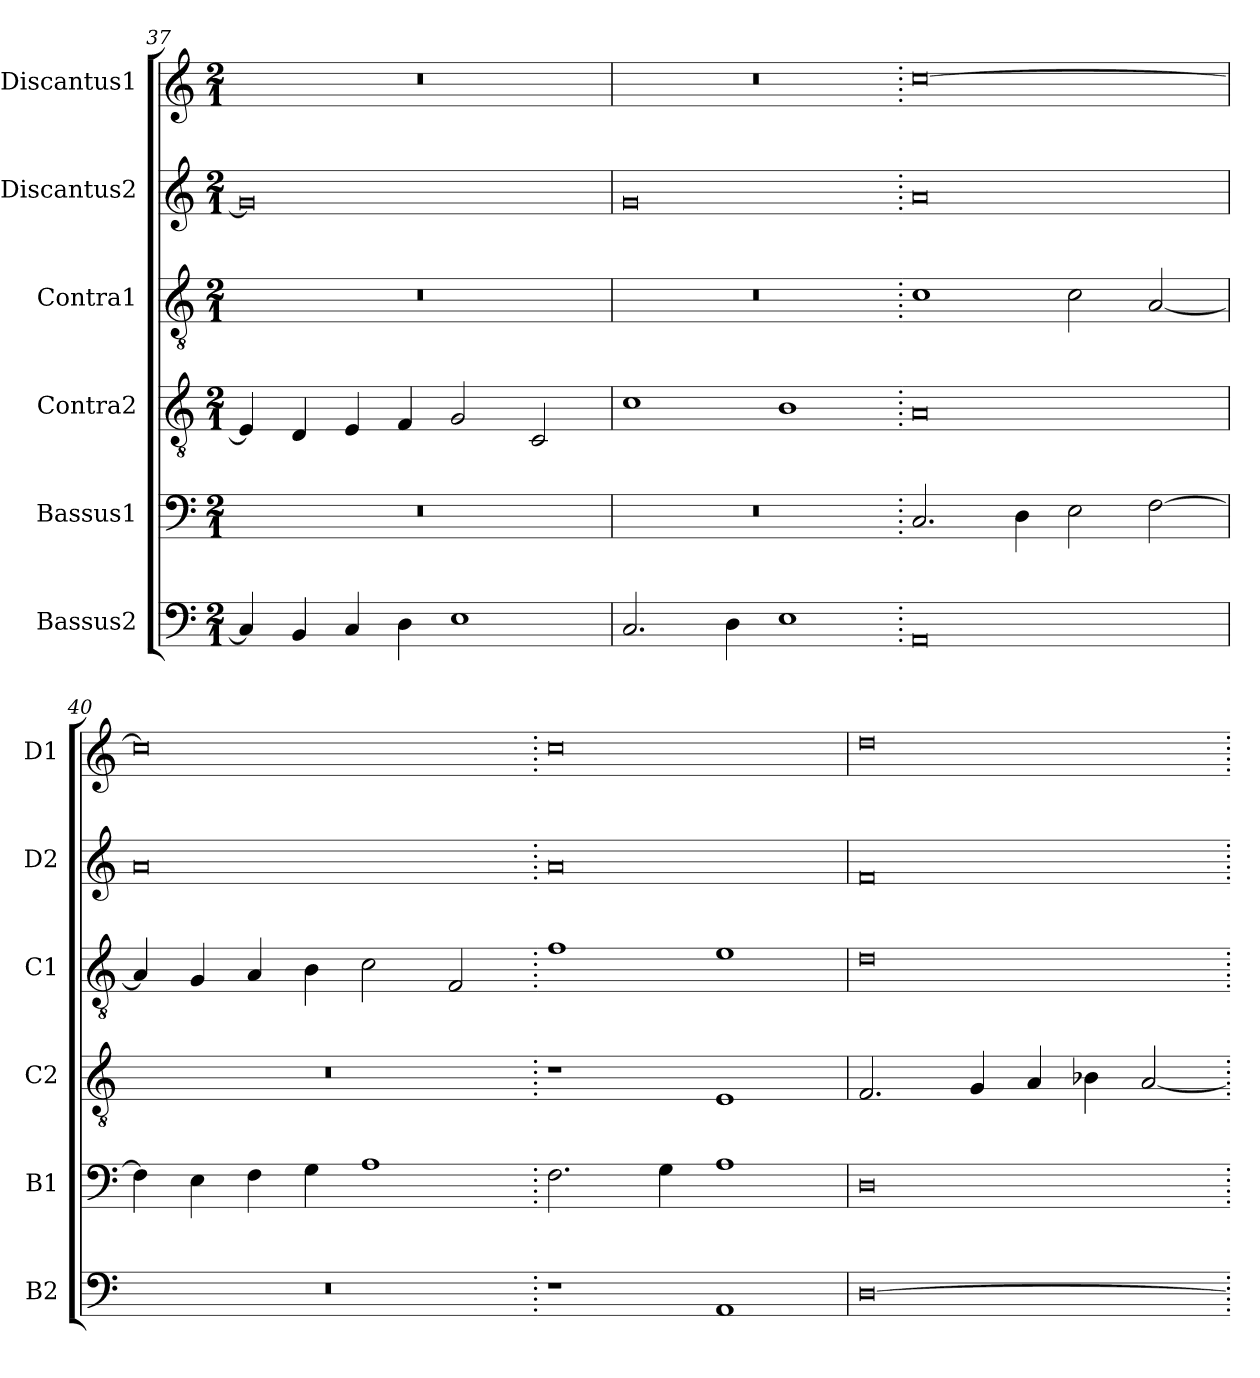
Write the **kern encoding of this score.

**kern	**kern	**kern	**kern	**kern	**kern
*part6	*part5	*part4	*part3	*part2	*part1
*staff6	*staff5	*staff4	*staff3	*staff2	*staff1
*I"Bassus2	*I"Bassus1	*I"Contra2	*I"Contra1	*I"Discantus2	*I"Discantus1
*I'B2	*I'B1	*I'C2	*I'C1	*I'D2	*I'D1
*clefF4	*clefF4	*clefGv2	*clefGv2	*clefG2	*clefG2
*k[]	*k[]	*k[]	*k[]	*k[]	*k[]
*M2/1	*M2/1	*M2/1	*M2/1	*M2/1	*M2/1
=37	=37	=37	=37	=37	=37
4C/]	0r	4E/]	0r	0g]	0r
4BB/	.	4D/	.	.	.
4C/	.	4E/	.	.	.
4D\	.	4F/	.	.	.
1E	.	2G/	.	.	.
.	.	2C/	.	.	.
=38	=38	=38	=38	=38	=38
2.C/	0r	1c	0r	0g	0r
4D\	.	.	.	.	.
1E	.	1B	.	.	.
=39.	=39.	=39.	=39.	=39.	=39.
0AA	2.C/	0A	1c	0a	[0cc
.	4D\	.	.	.	.
.	2E\	.	2c\	.	.
.	[2F\	.	[2A/	.	.
=40	=40	=40	=40	=40	=40
0r	4F\]	0r	4A/]	0a	0cc]
.	4E\	.	4G/	.	.
.	4F\	.	4A/	.	.
.	4G\	.	4B\	.	.
.	1A	.	2c\	.	.
.	.	.	2F/	.	.
=41.	=41.	=41.	=41.	=41.	=41.
1r	2.F\	1r	1f	0a	0cc
.	4G\	.	.	.	.
1AA	1A	1E	1e	.	.
=42	=42	=42	=42	=42	=42
[0D	0D	2.F/	0d	0f	0dd
.	.	4G/	.	.	.
.	.	4A/	.	.	.
.	.	4B-X\	.	.	.
.	.	[2A/	.	.	.
=.	=.	=.	=.	=.	=.
*-	*-	*-	*-	*-	*-
